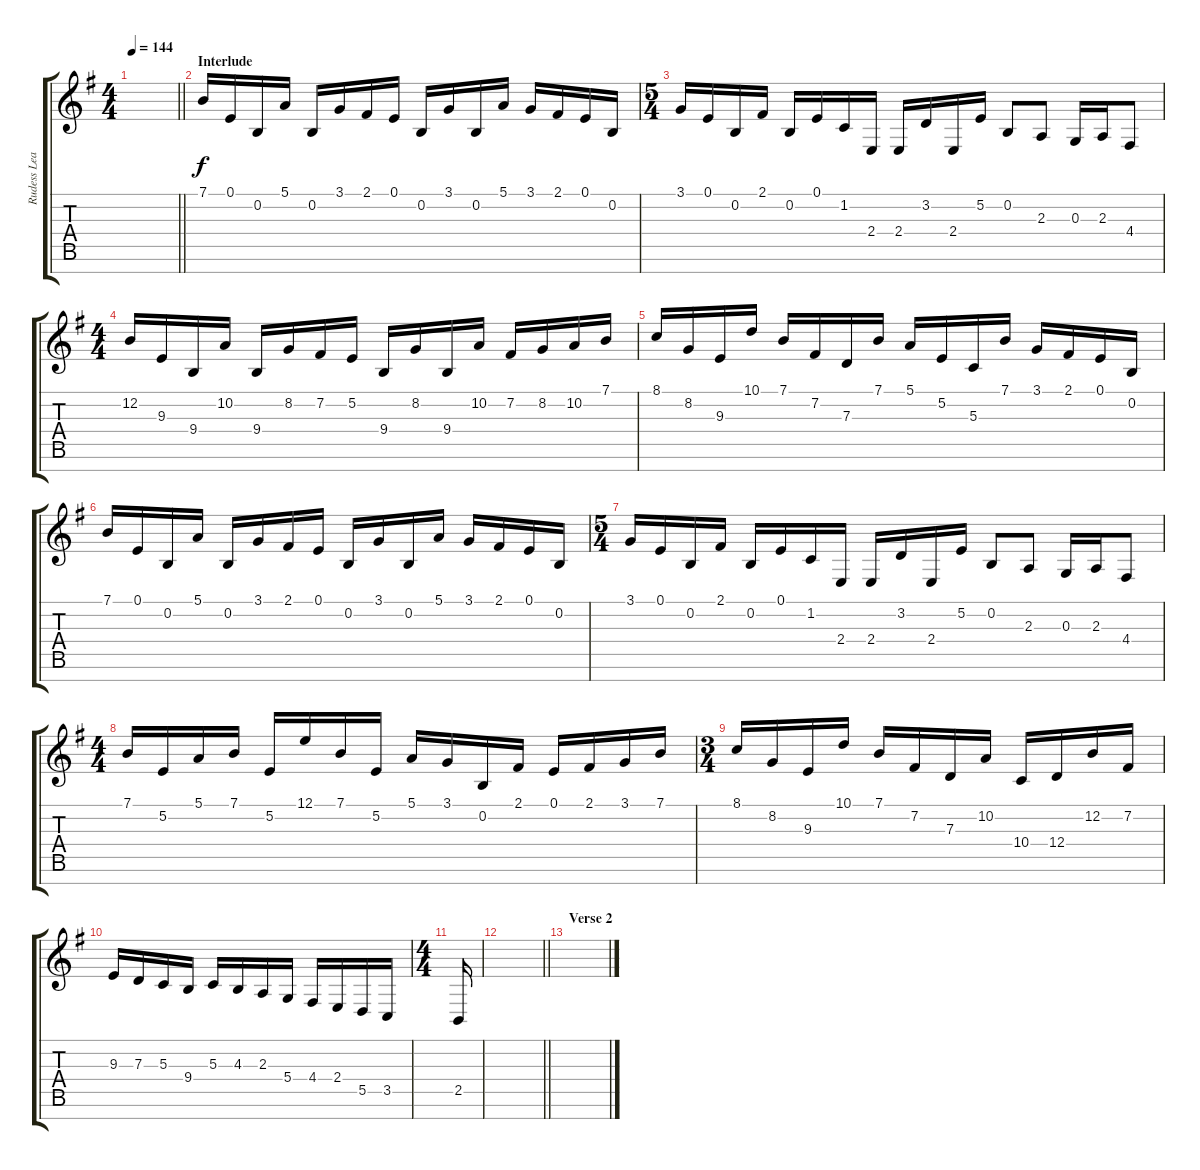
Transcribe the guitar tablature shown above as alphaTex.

\track ("Rudess Lead" "Rudess Lea") {instrument lead1square}
\staff {score tabs}
\tuning (E4 B3 G3 D3 A2 E2 B1) {hide}
\ts (4 4)
\tempo 144
\clef g2
\barLineRight lightlight
\ks eminor
|
\section ("" "Interlude")
7.1.16{instrument lead2sawtooth} 0.1.16 0.2.16 5.1.16 0.2.16 3.1.16 2.1.16 0.1.16 0.2.16 3.1.16 0.2.16 5.1.16 3.1.16 2.1.16 0.1.16 0.2.16 |
\ts (5 4)
3.1.16 0.1.16 0.2.16 2.1.16 0.2.16 0.1.16 1.2.16 2.4.16 2.4.16 3.2.16 2.4.16 5.2.16 0.2.8 2.3.8 0.3.16 2.3.16 4.4.8 |
\ts (4 4)
12.2.16 9.3.16 9.4.16 10.2.16 9.4.16 8.2.16 7.2.16 5.2.16 9.4.16 8.2.16 9.4.16 10.2.16 7.2.16 8.2.16 10.2.16 7.1.16 |
8.1.16 8.2.16 9.3.16 10.1.16 7.1.16 7.2.16 7.3.16 7.1.16 5.1.16 5.2.16 5.3.16 7.1.16 3.1.16 2.1.16 0.1.16 0.2.16 |
7.1.16 0.1.16 0.2.16 5.1.16 0.2.16 3.1.16 2.1.16 0.1.16 0.2.16 3.1.16 0.2.16 5.1.16 3.1.16 2.1.16 0.1.16 0.2.16 |
\ts (5 4)
3.1.16 0.1.16 0.2.16 2.1.16 0.2.16 0.1.16 1.2.16 2.4.16 2.4.16 3.2.16 2.4.16 5.2.16 0.2.8 2.3.8 0.3.16 2.3.16 4.4.8 |
\ts (4 4)
7.1.16 5.2.16 5.1.16 7.1.16 5.2.16 12.1.16 7.1.16 5.2.16 5.1.16 3.1.16 0.2.16 2.1.16 0.1.16 2.1.16 3.1.16 7.1.16 |
\ts (3 4)
8.1.16 8.2.16 9.3.16 10.1.16 7.1.16 7.2.16 7.3.16 10.2.16 10.4.16 12.4.16 12.2.16 7.2.16 |
9.3.16 7.3.16 5.3.16 9.4.16 5.3.16 4.3.16 2.3.16 5.4.16 4.4.16 2.4.16 5.5.16 3.5.16 |
\ts (4 4)
2.5.16 |
\barLineRight lightlight
|
\section ("" "Verse 2")
